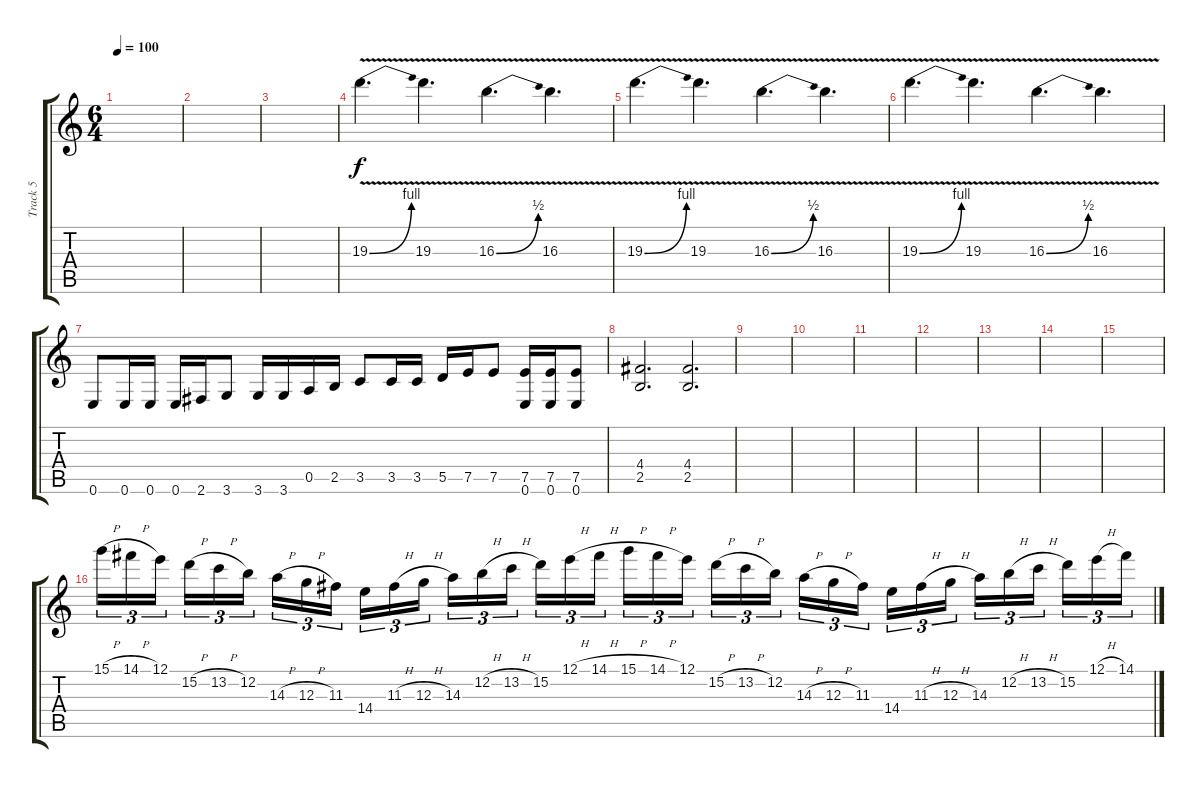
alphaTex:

\track ("Track 5" "Track 5") {instrument distortionguitar}
\staff {score tabs}
\tuning (E4 B3 G3 D3 A2 E2) {hide}
\ts (6 4)
\tempo 100
\clef g2
\ks c
|
|
|
19.3{be (bend 0 0 60 4) v}.4{d volume 14} 19.3{v}.4{d} 16.3{be (bend 0 0 60 2) v}.4{d} 16.3{v}.4{d} |
19.3{be (bend 0 0 60 4) v}.4{d volume 14} 19.3{v}.4{d} 16.3{be (bend 0 0 60 2) v}.4{d} 16.3{v}.4{d} |
19.3{be (bend 0 0 60 4) v}.4{d volume 14} 19.3{v}.4{d} 16.3{be (bend 0 0 60 2) v}.4{d} 16.3{v}.4{d} |
0.6.8 0.6.16 0.6.16 0.6.16 2.6.16 3.6.8 3.6.16 3.6.16 0.5.16 2.5.16 3.5.8 3.5.16 3.5.16 5.5.16 7.5.16 7.5.8 (7.5 0.6).16 (7.5 0.6).16 (7.5 0.6).8 |
(4.4 2.5).2{d} (4.4 2.5).2{d} |
|
|
|
|
|
|
|
15.1{h}.16{tu (3 2)} 14.1{h}.16{tu (3 2)} 12.1.16{tu (3 2) beam splitsecondary} 15.2{h}.16{tu (3 2)} 13.2{h}.16{tu (3 2)} 12.2.16{tu (3 2) beam splitsecondary} 14.3{h}.16{tu (3 2)} 12.3{h}.16{tu (3 2)} 11.3.16{tu (3 2) beam splitsecondary} 14.4.16{tu (3 2)} 11.3{h}.16{tu (3 2)} 12.3{h}.16{tu (3 2) beam splitsecondary} 14.3.16{tu (3 2)} 12.2{h}.16{tu (3 2)} 13.2{h}.16{tu (3 2) beam splitsecondary} 15.2.16{tu (3 2)} 12.1{h}.16{tu (3 2)} 14.1{h}.16{tu (3 2)} 15.1{h}.16{tu (3 2)} 14.1{h}.16{tu (3 2)} 12.1.16{tu (3 2) beam splitsecondary} 15.2{h}.16{tu (3 2)} 13.2{h}.16{tu (3 2)} 12.2.16{tu (3 2) beam splitsecondary} 14.3{h}.16{tu (3 2)} 12.3{h}.16{tu (3 2)} 11.3.16{tu (3 2) beam splitsecondary} 14.4.16{tu (3 2)} 11.3{h}.16{tu (3 2)} 12.3{h}.16{tu (3 2) beam splitsecondary} 14.3.16{tu (3 2)} 12.2{h}.16{tu (3 2)} 13.2{h}.16{tu (3 2) beam splitsecondary} 15.2.16{tu (3 2)} 12.1{h}.16{tu (3 2)} 14.1{h}.16{tu (3 2)}
